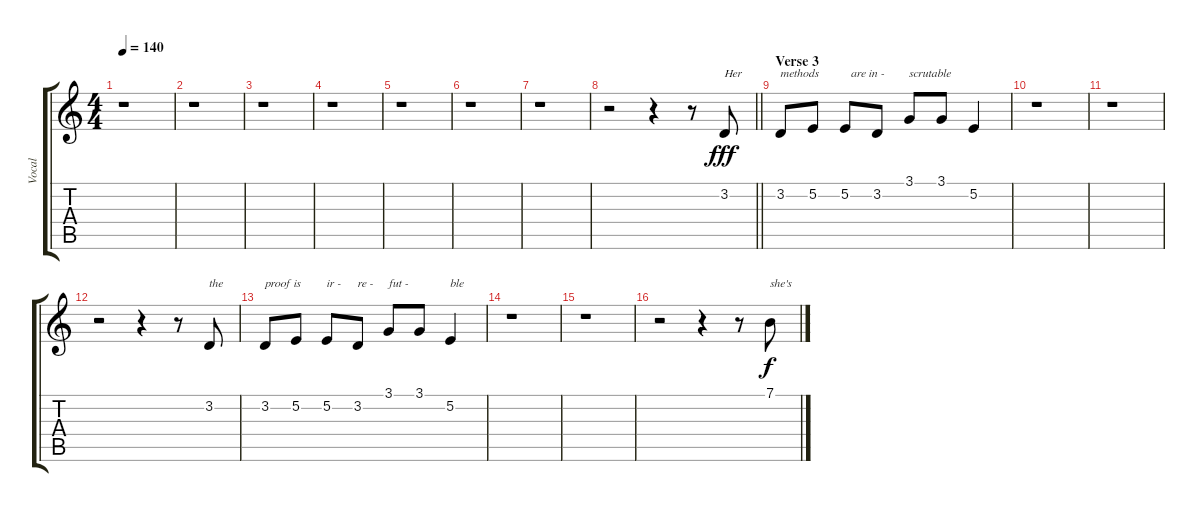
\track ("Vocal" "Vocal") {instrument altosax}
\staff {score tabs}
\tuning (E4 B3 G3 D3 A2 E2) {hide}
\ts (4 4)
\tempo 140
\clef g2
\ks c
r.1{dy fff} |
r.1 |
r.1 |
r.1 |
r.1 |
r.1 |
r.1 |
\barLineRight lightlight
r.2 r.4 r.8 3.2.8{txt "Her"} |
\section ("" "Verse 3")
3.2.8{txt "methods"} 5.2.8 5.2.8{txt "  are in -"} 3.2.8 3.1.8{txt "scrutable"} 3.1.8 5.2.4 |
r.1 |
r.1 |
r.2 r.4 r.8 3.2.8{txt "the"} |
3.2.8{txt "proof is"} 5.2.8 5.2.8{txt "ir -"} 3.2.8{txt "re -"} 3.1.8{txt "fut -"} 3.1.8 5.2.4{txt "ble"} |
r.1 |
r.1 |
r.2 r.4 r.8 7.1.8{txt "she's" dy f}
